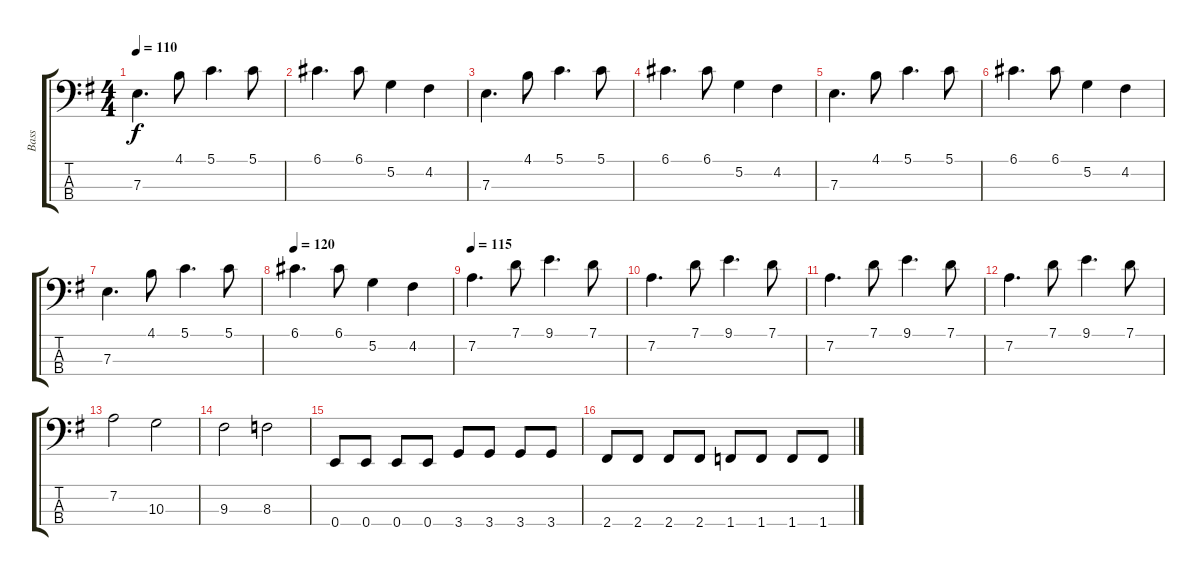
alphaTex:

\track ("Bass" "Bass") {instrument electricbassfinger}
\staff {score tabs}
\tuning (G2 D2 A1 E1) {hide}
\ts (4 4)
\tempo 110
\clef f4
\ks eminor
7.3.4{d dy f} 4.1.8 5.1.4{d} 5.1.8 |
6.1.4{d} 6.1.8 5.2.4 4.2.4 |
7.3.4{d} 4.1.8 5.1.4{d} 5.1.8 |
6.1.4{d} 6.1.8 5.2.4 4.2.4 |
7.3.4{d} 4.1.8 5.1.4{d} 5.1.8 |
6.1.4{d} 6.1.8 5.2.4 4.2.4 |
7.3.4{d} 4.1.8 5.1.4{d} 5.1.8 |
\tempo 120
6.1.4{d} 6.1.8 5.2.4 4.2.4 |
\tempo 115
7.2.4{d} 7.1.8 9.1.4{d} 7.1.8 |
7.2.4{d} 7.1.8 9.1.4{d} 7.1.8 |
7.2.4{d} 7.1.8 9.1.4{d} 7.1.8 |
7.2.4{d} 7.1.8 9.1.4{d} 7.1.8 |
7.2.2 10.3.2 |
9.3.2 8.3.2 |
0.4.8 0.4.8 0.4.8 0.4.8 3.4.8 3.4.8 3.4.8 3.4.8 |
2.4.8 2.4.8 2.4.8 2.4.8 1.4.8 1.4.8 1.4.8 1.4.8
